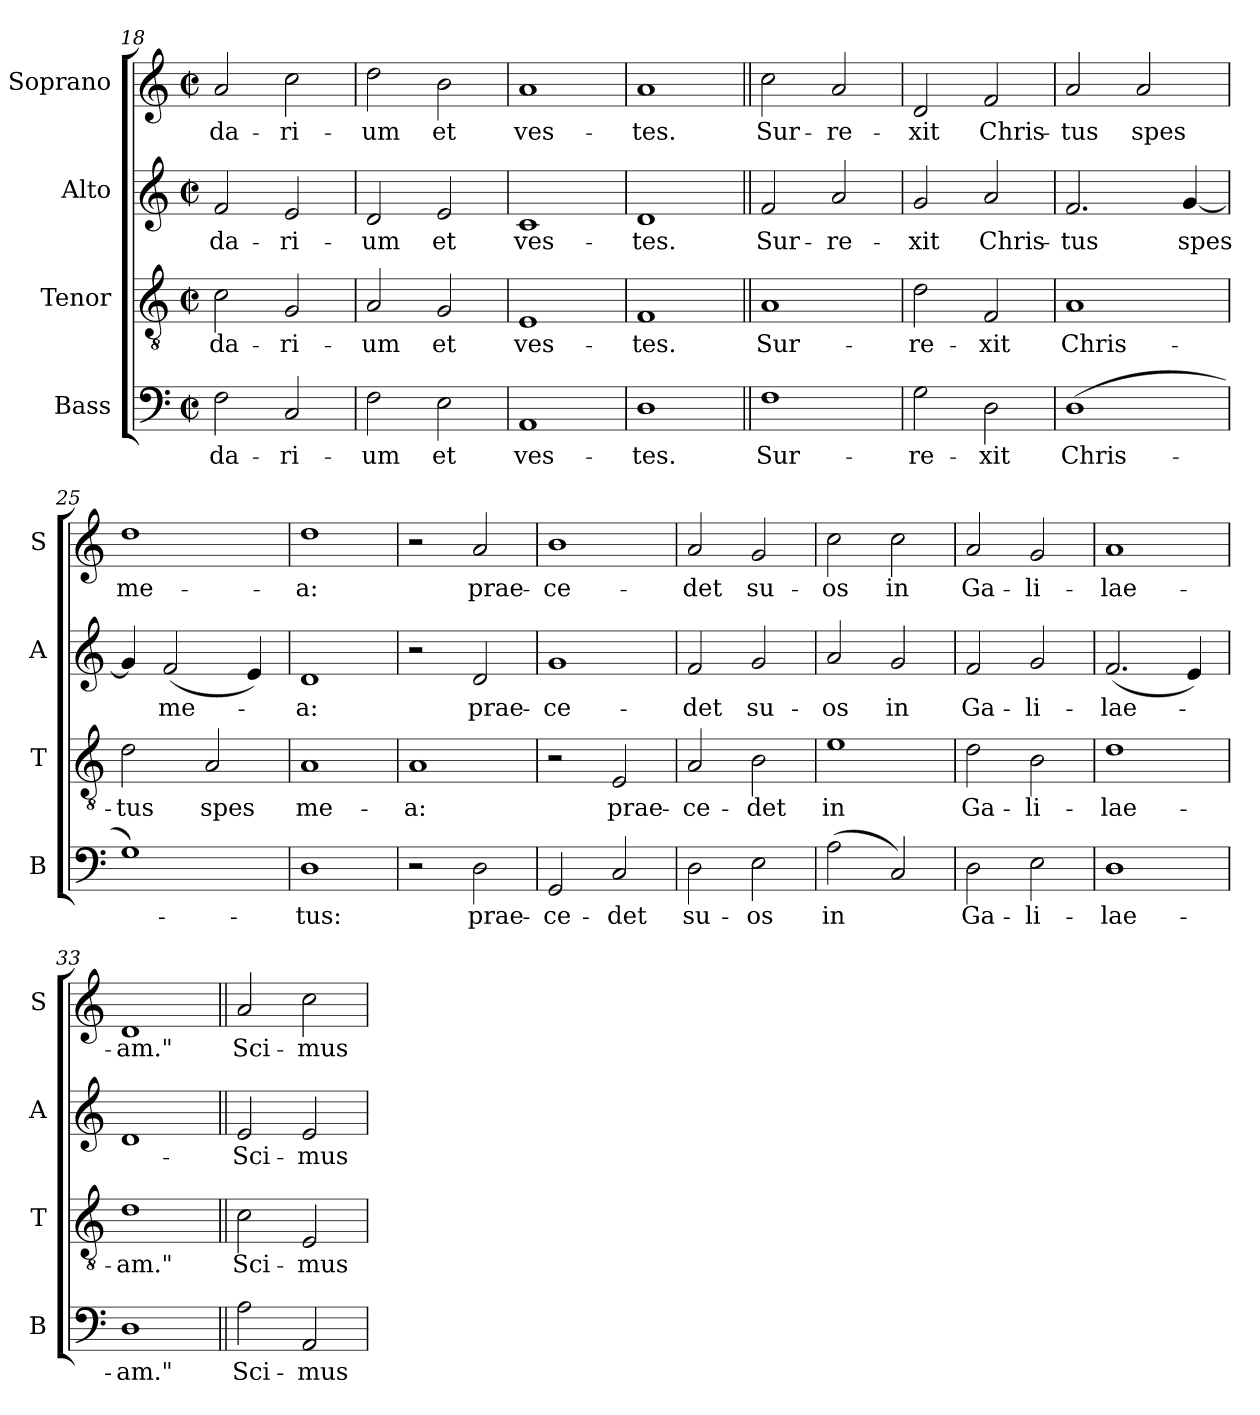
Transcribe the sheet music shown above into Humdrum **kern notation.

**kern	**text	**kern	**text	**kern	**text	**kern	**text
*part4	*part4	*part3	*part3	*part2	*part2	*part1	*part1
*staff4	*staff4	*staff3	*staff3	*staff2	*staff2	*staff1	*staff1
*I"Bass	*	*I"Tenor	*	*I"Alto	*	*I"Soprano	*
*I'B	*	*I'T	*	*I'A	*	*I'S	*
!!LO:PB:g=z
*clefF4	*	*clefGv2	*	*clefG2	*	*clefG2	*
*k[]	*	*k[]	*	*k[]	*	*k[]	*
*C:	*	*C:	*	*C:	*	*C:	*
*M2/2	*	*M2/2	*	*M2/2	*	*M2/2	*
*met(c|)	*	*met(c|)	*	*met(c|)	*	*met(c|)	*
=18	=18	=18	=18	=18	=18	=18	=18
!	!LO:LY:b	!	!LO:LY:b	!	!LO:LY:b	!	!LO:LY:b
2F\	-da-	2c\	-da-	2f/	-da-	2a/	-da-
!	!LO:LY:b	!	!LO:LY:b	!	!LO:LY:b	!	!LO:LY:b
2C/	-ri-	2G/	-ri-	2e/	-ri-	2cc\	-ri-
=19	=19	=19	=19	=19	=19	=19	=19
!	!LO:LY:b	!	!LO:LY:b	!	!LO:LY:b	!	!LO:LY:b
2F\	-um	2A/	-um	2d/	-um	2dd\	-um
!	!LO:LY:b	!	!LO:LY:b	!	!LO:LY:b	!	!LO:LY:b
2E\	et	2G/	et	2e/	et	2b\	et
=20	=20	=20	=20	=20	=20	=20	=20
!	!LO:LY:b	!	!LO:LY:b	!	!LO:LY:b	!	!LO:LY:b
1AA	ves-	1E	ves-	1c	ves-	1a	ves-
=21	=21	=21	=21	=21	=21	=21	=21
!	!LO:LY:b	!	!LO:LY:b	!	!LO:LY:b	!	!LO:LY:b
1D	-tes.	1F	-tes.	1d	-tes.	1a	-tes.
=22||	=22||	=22||	=22||	=22||	=22||	=22||	=22||
!	!LO:LY:b	!	!LO:LY:b	!	!LO:LY:b	!	!LO:LY:b
1F	Sur-	1A	Sur-	2f/	Sur-	2cc\	Sur-
!	!	!	!	!	!LO:LY:b	!	!LO:LY:b
.	.	.	.	2a/	-re-	2a/	-re-
=23	=23	=23	=23	=23	=23	=23	=23
!	!LO:LY:b	!	!LO:LY:b	!	!LO:LY:b	!	!LO:LY:b
2G\	-re-	2d\	-re-	2g/	-xit	2d/	-xit
!	!LO:LY:b	!	!LO:LY:b	!	!LO:LY:b	!	!LO:LY:b
2D\	-xit	2F/	-xit	2a/	Chris-	2f/	Chris-
!!LO:LB:g=z
=24	=24	=24	=24	=24	=24	=24	=24
!	!LO:LY:b	!	!LO:LY:b	!	!LO:LY:b	!	!LO:LY:b
(>1D	Chris-	1A	Chris-	2.f/	-tus	2a/	-tus
!	!	!	!	!	!	!	!LO:LY:b
.	.	.	.	.	.	2a/	spes
!	!	!	!	!	!LO:LY:b	!	!
.	.	.	.	[4g/	spes	.	.
=25	=25	=25	=25	=25	=25	=25	=25
!	!	!	!LO:LY:b	!	!	!	!LO:LY:b
1G)	.	2d\	-tus	4g/]	.	1dd	me-
!	!	!	!	!	!LO:LY:b	!	!
.	.	.	.	(<2f/	me-	.	.
!	!	!	!LO:LY:b	!	!	!	!
.	.	2A/	spes	.	.	.	.
.	.	.	.	4e/)	.	.	.
=26	=26	=26	=26	=26	=26	=26	=26
!	!LO:LY:b	!	!LO:LY:b	!	!LO:LY:b	!	!LO:LY:b
1D	-tus:	1A	me-	1d	-a:	1dd	-a:
=27	=27	=27	=27	=27	=27	=27	=27
!	!	!	!LO:LY:b	!	!	!	!
2r	.	1A	-a:	2r	.	2r	.
!	!LO:LY:b	!	!	!	!LO:LY:b	!	!LO:LY:b
2D\	prae-	.	.	2d/	prae-	2a/	prae-
=28	=28	=28	=28	=28	=28	=28	=28
!	!LO:LY:b	!	!	!	!LO:LY:b	!	!LO:LY:b
2GG/	-ce-	2r	.	1g	-ce-	1b	-ce-
!	!LO:LY:b	!	!LO:LY:b	!	!	!	!
2C/	-det	2E/	prae-	.	.	.	.
=29	=29	=29	=29	=29	=29	=29	=29
!	!LO:LY:b	!	!LO:LY:b	!	!LO:LY:b	!	!LO:LY:b
2D\	su-	2A/	-ce-	2f/	-det	2a/	-det
!	!LO:LY:b	!	!LO:LY:b	!	!LO:LY:b	!	!LO:LY:b
2E\	-os	2B\	-det	2g/	su-	2g/	su-
!!LO:LB:g=z
=30	=30	=30	=30	=30	=30	=30	=30
!	!LO:LY:b	!	!LO:LY:b	!	!LO:LY:b	!	!LO:LY:b
(>2A\	in	1e	in	2a/	-os	2cc\	-os
!	!	!	!	!	!LO:LY:b	!	!LO:LY:b
2C/)	.	.	.	2g/	in	2cc\	in
=31	=31	=31	=31	=31	=31	=31	=31
!	!LO:LY:b	!	!LO:LY:b	!	!LO:LY:b	!	!LO:LY:b
2D\	Ga-	2d\	Ga-	2f/	Ga-	2a/	Ga-
!	!LO:LY:b	!	!LO:LY:b	!	!LO:LY:b	!	!LO:LY:b
2E\	-li-	2B\	-li-	2g/	-li-	2g/	-li-
=32	=32	=32	=32	=32	=32	=32	=32
!	!LO:LY:b	!	!LO:LY:b	!	!LO:LY:b	!	!LO:LY:b
1D	-lae-	1d	-lae-	(<2.f/	-lae-	1a	-lae-
.	.	.	.	4e/)	.	.	.
=33	=33	=33	=33	=33	=33	=33	=33
!	!LO:LY:b	!	!LO:LY:b	!	!	!	!LO:LY:b
1D	-am."	1d	-am."	1d	.	1d	-am."
=34||	=34||	=34||	=34||	=34||	=34||	=34||	=34||
!	!LO:LY:b	!	!LO:LY:b	!	!LO:LY:b	!	!LO:LY:b
2A\	Sci-	2c\	Sci-	2e/	-Sci-	2a/	Sci-
!	!LO:LY:b	!	!LO:LY:b	!	!LO:LY:b	!	!LO:LY:b
2AA/	-mus	2E/	-mus	2e/	-mus	2cc\	-mus
=	=	=	=	=	=	=	=
*-	*-	*-	*-	*-	*-	*-	*-
